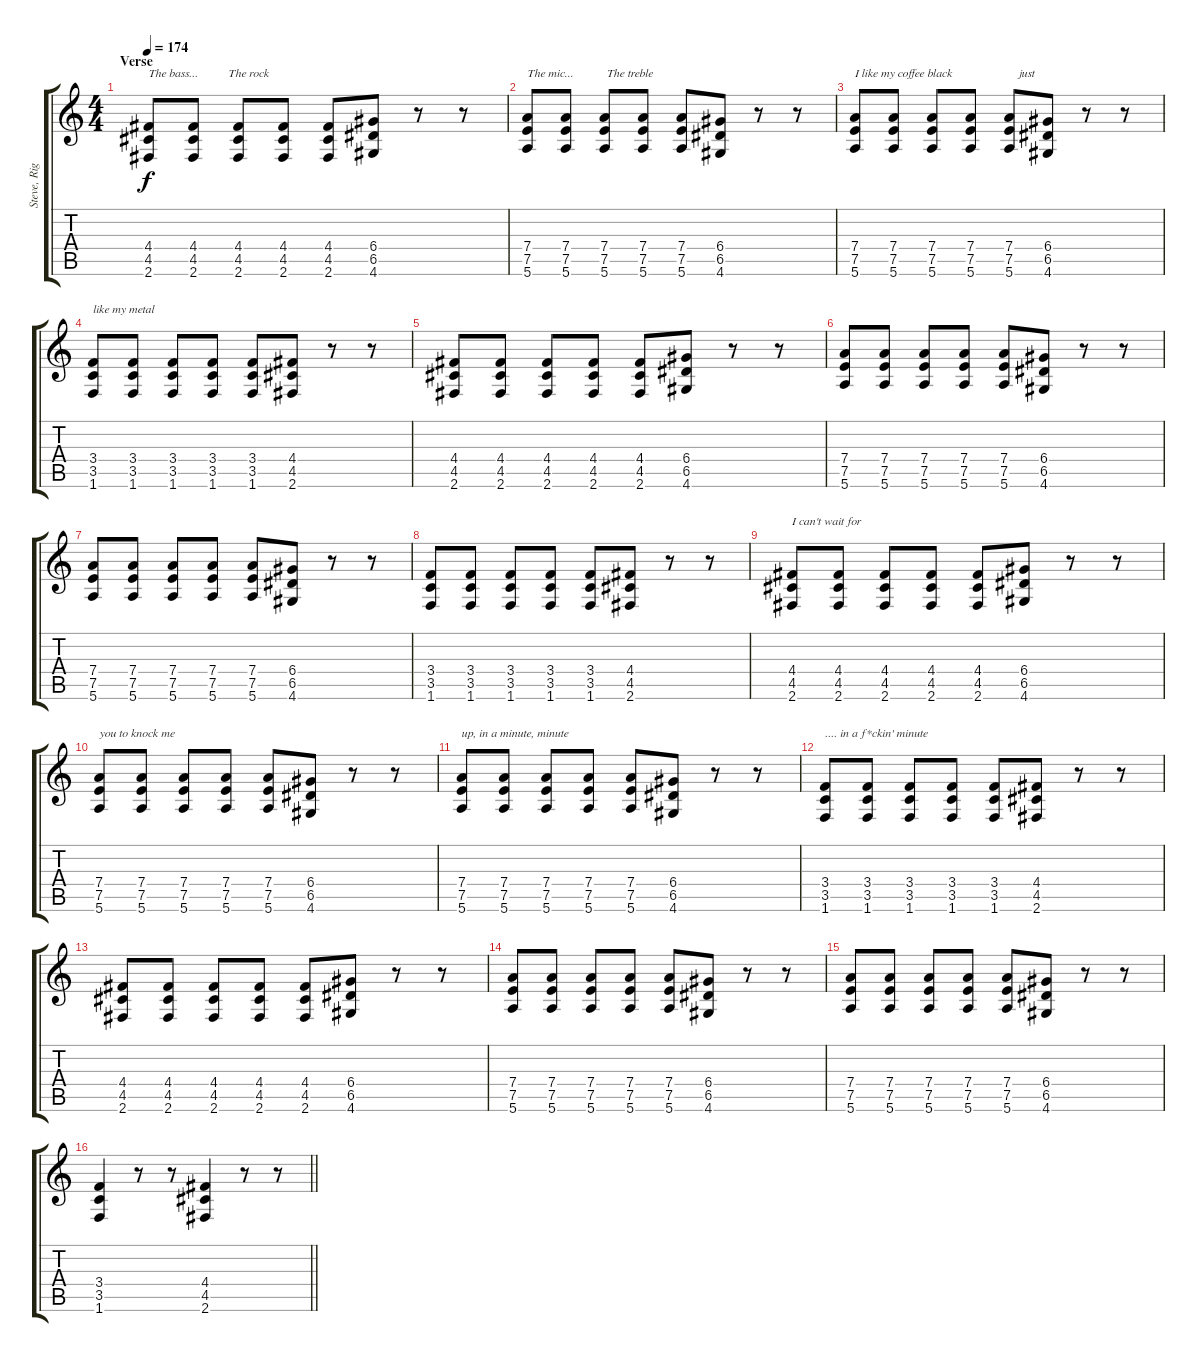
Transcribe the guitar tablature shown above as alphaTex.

\track ("Steve, Righ? 1" "Steve, Rig") {instrument distortionguitar}
\staff {score tabs}
\tuning (E4 B3 G3 D3 A2 E2) {hide}
\ts (4 4)
\section ("" "Verse")
\tempo 174
\clef g2
\ks c
(4.4 4.5 2.6).8{txt "The bass...          The rock" dy f} (4.4 4.5 2.6).8 (4.4 4.5 2.6).8 (4.4 4.5 2.6).8 (4.4 4.5 2.6).8 (6.4 6.5 4.6).8 r.8 r.8 |
(7.4 7.5 5.6).8{txt "The mic...           The treble"} (7.4 7.5 5.6).8 (7.4 7.5 5.6).8 (7.4 7.5 5.6).8 (7.4 7.5 5.6).8 (6.4 6.5 4.6).8 r.8 r.8 |
(7.4 7.5 5.6).8{txt "I like my coffee black                      just"} (7.4 7.5 5.6).8 (7.4 7.5 5.6).8 (7.4 7.5 5.6).8 (7.4 7.5 5.6).8 (6.4 6.5 4.6).8 r.8 r.8 |
(3.4 3.5 1.6).8{txt "like my metal"} (3.4 3.5 1.6).8 (3.4 3.5 1.6).8 (3.4 3.5 1.6).8 (3.4 3.5 1.6).8 (4.4 4.5 2.6).8 r.8 r.8 |
(4.4 4.5 2.6).8 (4.4 4.5 2.6).8 (4.4 4.5 2.6).8 (4.4 4.5 2.6).8 (4.4 4.5 2.6).8 (6.4 6.5 4.6).8 r.8 r.8 |
(7.4 7.5 5.6).8 (7.4 7.5 5.6).8 (7.4 7.5 5.6).8 (7.4 7.5 5.6).8 (7.4 7.5 5.6).8 (6.4 6.5 4.6).8 r.8 r.8 |
(7.4 7.5 5.6).8 (7.4 7.5 5.6).8 (7.4 7.5 5.6).8 (7.4 7.5 5.6).8 (7.4 7.5 5.6).8 (6.4 6.5 4.6).8 r.8 r.8 |
(3.4 3.5 1.6).8 (3.4 3.5 1.6).8 (3.4 3.5 1.6).8 (3.4 3.5 1.6).8 (3.4 3.5 1.6).8 (4.4 4.5 2.6).8 r.8 r.8 |
(4.4 4.5 2.6).8{txt "I can't wait for"} (4.4 4.5 2.6).8 (4.4 4.5 2.6).8 (4.4 4.5 2.6).8 (4.4 4.5 2.6).8 (6.4 6.5 4.6).8 r.8 r.8 |
(7.4 7.5 5.6).8{txt "you to knock me"} (7.4 7.5 5.6).8 (7.4 7.5 5.6).8 (7.4 7.5 5.6).8 (7.4 7.5 5.6).8 (6.4 6.5 4.6).8 r.8 r.8 |
(7.4 7.5 5.6).8{txt "up, in a minute, minute"} (7.4 7.5 5.6).8 (7.4 7.5 5.6).8 (7.4 7.5 5.6).8 (7.4 7.5 5.6).8 (6.4 6.5 4.6).8 r.8 r.8 |
(3.4 3.5 1.6).8{txt ".... in a f*ckin' minute"} (3.4 3.5 1.6).8 (3.4 3.5 1.6).8 (3.4 3.5 1.6).8 (3.4 3.5 1.6).8 (4.4 4.5 2.6).8 r.8 r.8 |
(4.4 4.5 2.6).8 (4.4 4.5 2.6).8 (4.4 4.5 2.6).8 (4.4 4.5 2.6).8 (4.4 4.5 2.6).8 (6.4 6.5 4.6).8 r.8 r.8 |
(7.4 7.5 5.6).8 (7.4 7.5 5.6).8 (7.4 7.5 5.6).8 (7.4 7.5 5.6).8 (7.4 7.5 5.6).8 (6.4 6.5 4.6).8 r.8 r.8 |
(7.4 7.5 5.6).8 (7.4 7.5 5.6).8 (7.4 7.5 5.6).8 (7.4 7.5 5.6).8 (7.4 7.5 5.6).8 (6.4 6.5 4.6).8 r.8 r.8 |
\barLineRight lightlight
(3.4 3.5 1.6).4 r.8 r.8 (4.4 4.5 2.6).4 r.8 r.8
